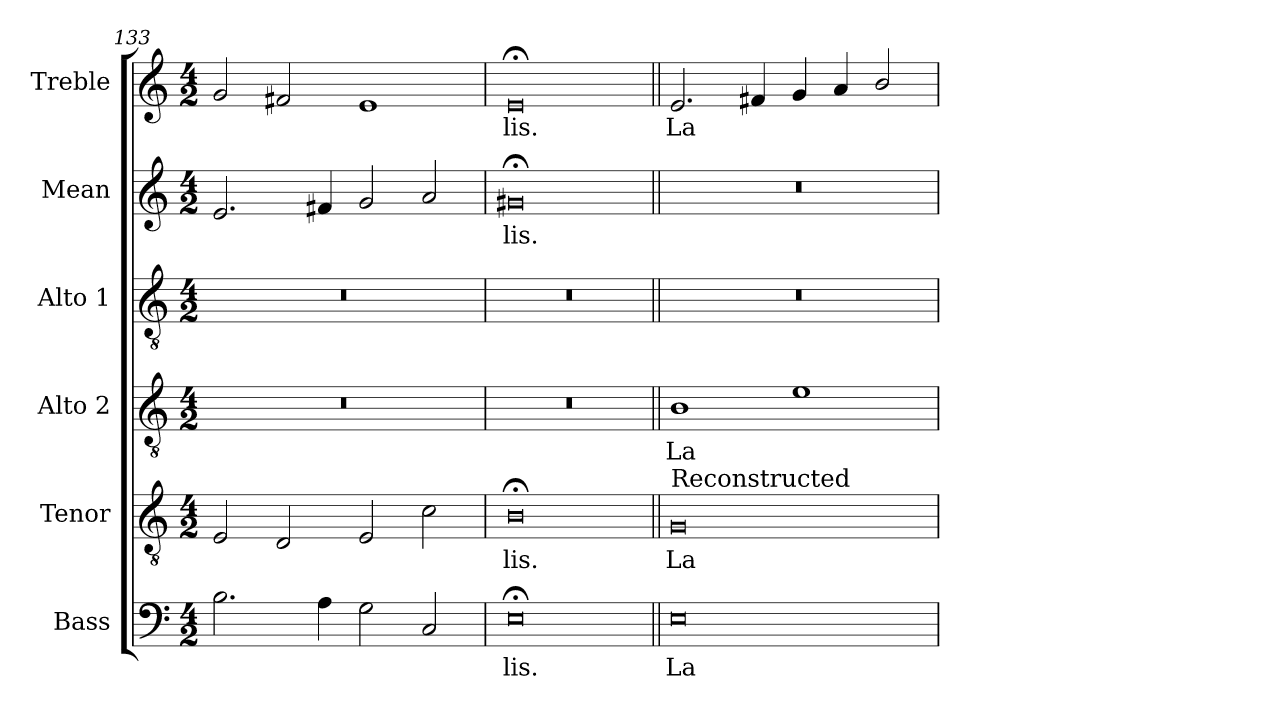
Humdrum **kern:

**kern	**text	**kern	**text	**kern	**text	**kern	**kern	**text	**kern	**text
*part6	*part6	*part5	*part5	*part4	*part4	*part3	*part2	*part2	*part1	*part1
*staff6	*staff6	*staff5	*staff5	*staff4	*staff4	*staff3	*staff2	*staff2	*staff1	*staff1
*I"Bass	*	*I"Tenor	*	*I"Alto 2	*	*I"Alto 1	*I"Mean	*	*I"Treble	*
*I'B.	*	*I'T.	*	*I'A2.	*	*I'A1	*I'M.	*	*I'Tr.	*
!!LO:LB:g=z
*clefF4	*	*clefGv2	*	*clefGv2	*	*clefGv2	*clefG2	*	*clefG2	*
*	*	*ITrd7c12	*	*ITrd7c12	*	*ITrd7c12	*	*	*	*
*k[]	*	*k[]	*	*k[]	*	*k[]	*k[]	*	*k[]	*
*C:	*	*C:	*	*C:	*	*C:	*C:	*	*C:	*
*M4/2	*	*M4/2	*	*M4/2	*	*M4/2	*M4/2	*	*M4/2	*
=133	=133	=133	=133	=133	=133	=133	=133	=133	=133	=133
!	!	!	!	!LO:N:vis=1	!	!LO:N:vis=1	!	!	!	!
2.Bi\	.	2EEi/	.	0r	.	0r	2.ei/	.	2gi/	.
.	.	2DDi/	.	.	.	.	.	.	2f#Xi/	.
4Ai\	.	.	.	.	.	.	4f#Xi/	.	.	.
2Gi\	.	2EEi/	.	.	.	.	2gi/	.	1ei	.
2Ci/	.	2Ci\	.	.	.	.	2ai/	.	.	.
=134	=134	=134	=134	=134	=134	=134	=134	=134	=134	=134
!	!LO:LY:b:color=#000000	!	!	!	!	!	!	!	!	!
!	!	!	!LO:LY:b:color=#000000	!LO:N:vis=1	!	!LO:N:vis=1	!	!	!	!
!	!	!	!	!	!	!	!	!LO:LY:b:color=#000000	!	!
!	!	!	!	!	!	!	!	!	!	!LO:LY:b:color=#000000
0E;i	lis.	0BB;i	lis.	0r	.	0r	0g#X;i	lis.	0e;i	lis.
=135||	=135||	=135||	=135||	=135||	=135||	=135||	=135||	=135||	=135||	=135||
!	!LO:LY:b:color=#000000	!	!	!	!	!	!	!	!	!
!	!	!	!LO:LY:b:color=#000000	!	!	!	!	!	!	!
!	!	!	!	!	!LO:LY:b:color=#000000	!LO:N:vis=1	!LO:N:vis=1	!	!	!
*	*	*	*	*	*	*	*	*	*MM180	*
!	!	!LO:TX:a:t=Reconstructed	!	!	!	!	!	!	!	!
!	!	!	!	!	!	!	!	!	!	!LO:LY:b:color=#000000
0Ei	La	0GGi	La	1BBi	La	0r	0r	.	2.ei/	La
.	.	.	.	.	.	.	.	.	4f#Xi/	.
.	.	.	.	1Ei	.	.	.	.	4gi/	.
.	.	.	.	.	.	.	.	.	4ai/	.
.	.	.	.	.	.	.	.	.	2bi/	.
=	=	=	=	=	=	=	=	=	=	=
*-	*-	*-	*-	*-	*-	*-	*-	*-	*-	*-
